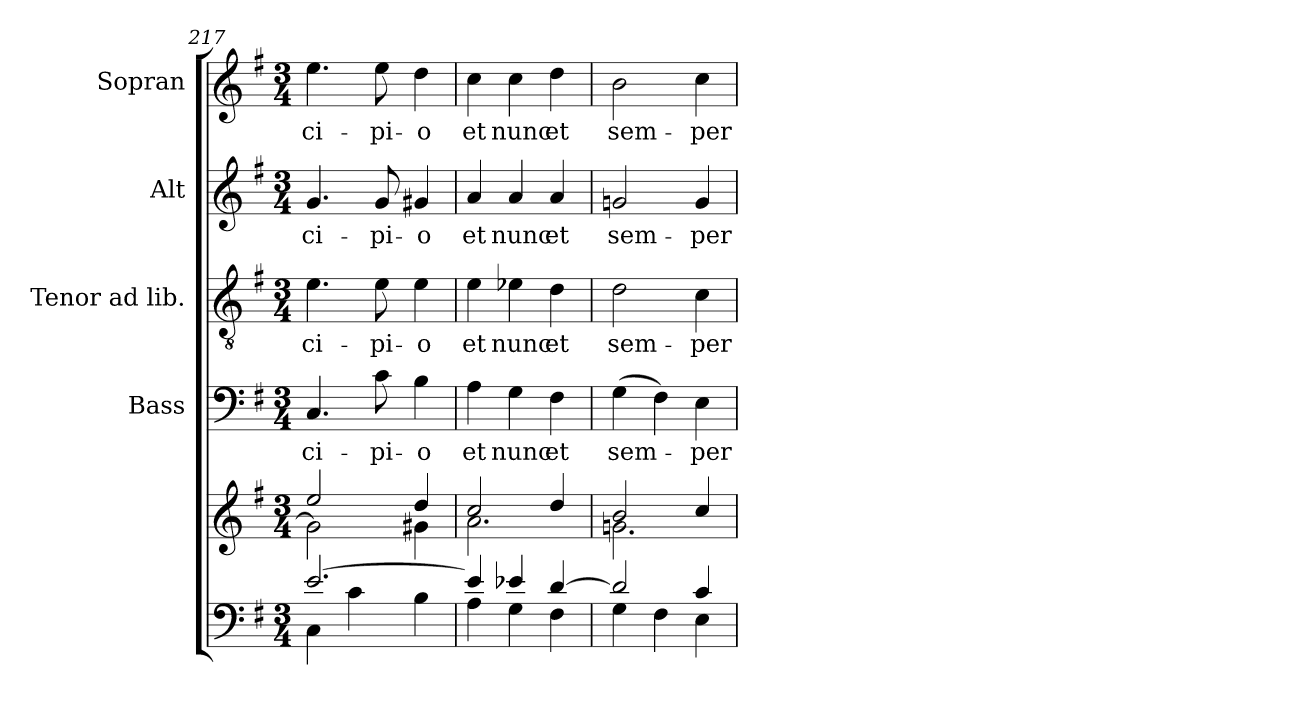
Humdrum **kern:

**kern	**kern	**kern	**text	**kern	**text	**kern	**text	**kern	**text
*part5	*part5	*part4	*part4	*part3	*part3	*part2	*part2	*part1	*part1
*staff6	*staff5	*staff4	*staff4	*staff3	*staff3	*staff2	*staff2	*staff1	*staff1
*	*	*I"Bass	*	*I"Tenor ad lib.	*	*I"Alt	*	*I"Sopran	*
*	*	*I'B.	*	*I'T.	*	*I'A.	*	*I'S.	*
*clefF4	*clefG2	*clefF4	*	*clefGv2	*	*clefG2	*	*clefG2	*
*k[f#]	*k[f#]	*k[f#]	*	*k[f#]	*	*k[f#]	*	*k[f#]	*
*G:	*G:	*G:	*	*G:	*	*G:	*	*G:	*
*M3/4	*M3/4	*M3/4	*	*M3/4	*	*M3/4	*	*M3/4	*
=217	=217	=217	=217	=217	=217	=217	=217	=217	=217
*^	*^	*	*	*	*	*	*	*	*
!	!	!	!	!	!LO:LY:b	!	!LO:LY:b	!	!LO:LY:b	!	!LO:LY:b
[>2.e/	4C\	2ee/	2g\]	4.C/	-ci-	4.e\	-ci-	4.g/	-ci-	4.ee\	-ci-
.	4c\	.	.	.	.	.	.	.	.	.	.
!	!	!	!	!	!LO:LY:b	!	!LO:LY:b	!	!LO:LY:b	!	!LO:LY:b
.	.	.	.	8c\	-pi-	8e\	-pi-	8g/	-pi-	8ee\	-pi-
!	!	!	!	!	!LO:LY:b	!	!LO:LY:b	!	!LO:LY:b	!	!LO:LY:b
.	4B\	4dd/	4g#X\	4B\	-o	4e\	-o	4g#X/	-o	4dd\	-o
=218	=218	=218	=218	=218	=218	=218	=218	=218	=218	=218	=218
!	!	!	!	!	!LO:LY:b	!	!LO:LY:b	!	!LO:LY:b	!	!LO:LY:b
4e/]	4A\	2cc/	2.a\	4A\	et	4e\	et	4a/	et	4cc\	et
!	!	!	!	!	!LO:LY:b	!	!LO:LY:b	!	!LO:LY:b	!	!LO:LY:b
4e-X/	4G\	.	.	4G\	nunc	4e-X\	nunc	4a/	nunc	4cc\	nunc
!	!	!	!	!	!LO:LY:b	!	!LO:LY:b	!	!LO:LY:b	!	!LO:LY:b
[>4d/	4F#\	4dd/	.	4F#\	et	4d\	et	4a/	et	4dd\	et
=219	=219	=219	=219	=219	=219	=219	=219	=219	=219	=219	=219
!	!	!	!	!	!LO:LY:b	!	!LO:LY:b	!	!LO:LY:b	!	!LO:LY:b
2d/]	4G\	2b/	2.gn\	(>4G\	sem-	2d\	sem-	2gn/	sem-	2b\	sem-
.	4F#\	.	.	4F#\)	.	.	.	.	.	.	.
!	!	!	!	!	!LO:LY:b	!	!LO:LY:b	!	!LO:LY:b	!	!LO:LY:b
4c/	4E\	4cc/	.	4E\	-per	4c\	-per	4g/	-per	4cc\	-per
*v	*v	*	*	*	*	*	*	*	*	*	*
*	*v	*v	*	*	*	*	*	*	*	*
=	=	=	=	=	=	=	=	=	=
*-	*-	*-	*-	*-	*-	*-	*-	*-	*-
